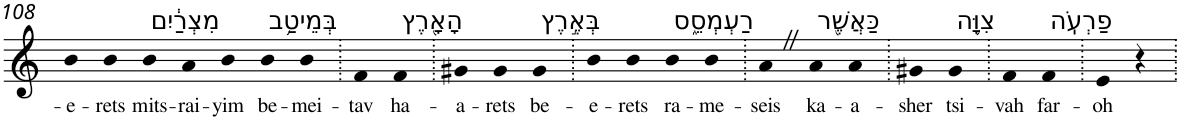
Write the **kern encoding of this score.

**kern	**text
*part1	*part1
*staff1	*staff1
*I"Piano	*
*I'Pno	*
!!LO:PB:g=z
*clefG2	*
*k[]	*
=108	=108
!	!LO:LY:b
4b	-e-
!	!LO:LY:b
4b	-rets
!LO:TX:a:t=מִצְרַ֔יִם	!
!	!LO:LY:b
4b	mits-
!	!LO:LY:b
4a	-rai-
!	!LO:LY:b
4b	-yim
!LO:TX:a:t=בְּמֵיטַ֥ב	!
!	!LO:LY:b
4b	be-
!	!LO:LY:b
4b	-mei-
=109.	=109.
!	!LO:LY:b
4f	-tav
!LO:TX:a:t=הָאָ֖רֶץ	!
!	!LO:LY:b
4f	ha-
=110.	=110.
!	!LO:LY:b
4g#X	-a-
!	!LO:LY:b
4g#	-rets
!LO:TX:a:t=בְּאֶ֣רֶץ	!
!	!LO:LY:b
4g#	be-
=111.	=111.
!	!LO:LY:b
4b	-e-
!	!LO:LY:b
4b	-rets
!LO:TX:a:t=רַעְמְסֵ֑ס	!
!	!LO:LY:b
4b	ra-
!	!LO:LY:b
4b	-me-
=112.	=112.
!	!LO:LY:b
4aZ	-seis
!LO:TX:a:t=כַּאֲשֶׁ֖ר	!
!	!LO:LY:b
4a	ka-
!	!LO:LY:b
4a	-a-
=113.	=113.
!	!LO:LY:b
4g#X	-sher
!LO:TX:a:t=צִוָּ֥ה	!
!	!LO:LY:b
4g#	tsi-
=114.	=114.
!	!LO:LY:b
4f	-vah
!LO:TX:a:t=פַרְעֹֽה	!
!	!LO:LY:b
4f	far-
=115.	=115.
!	!LO:LY:b
4e	-oh
4r	.
=.	=.
*-	*-
